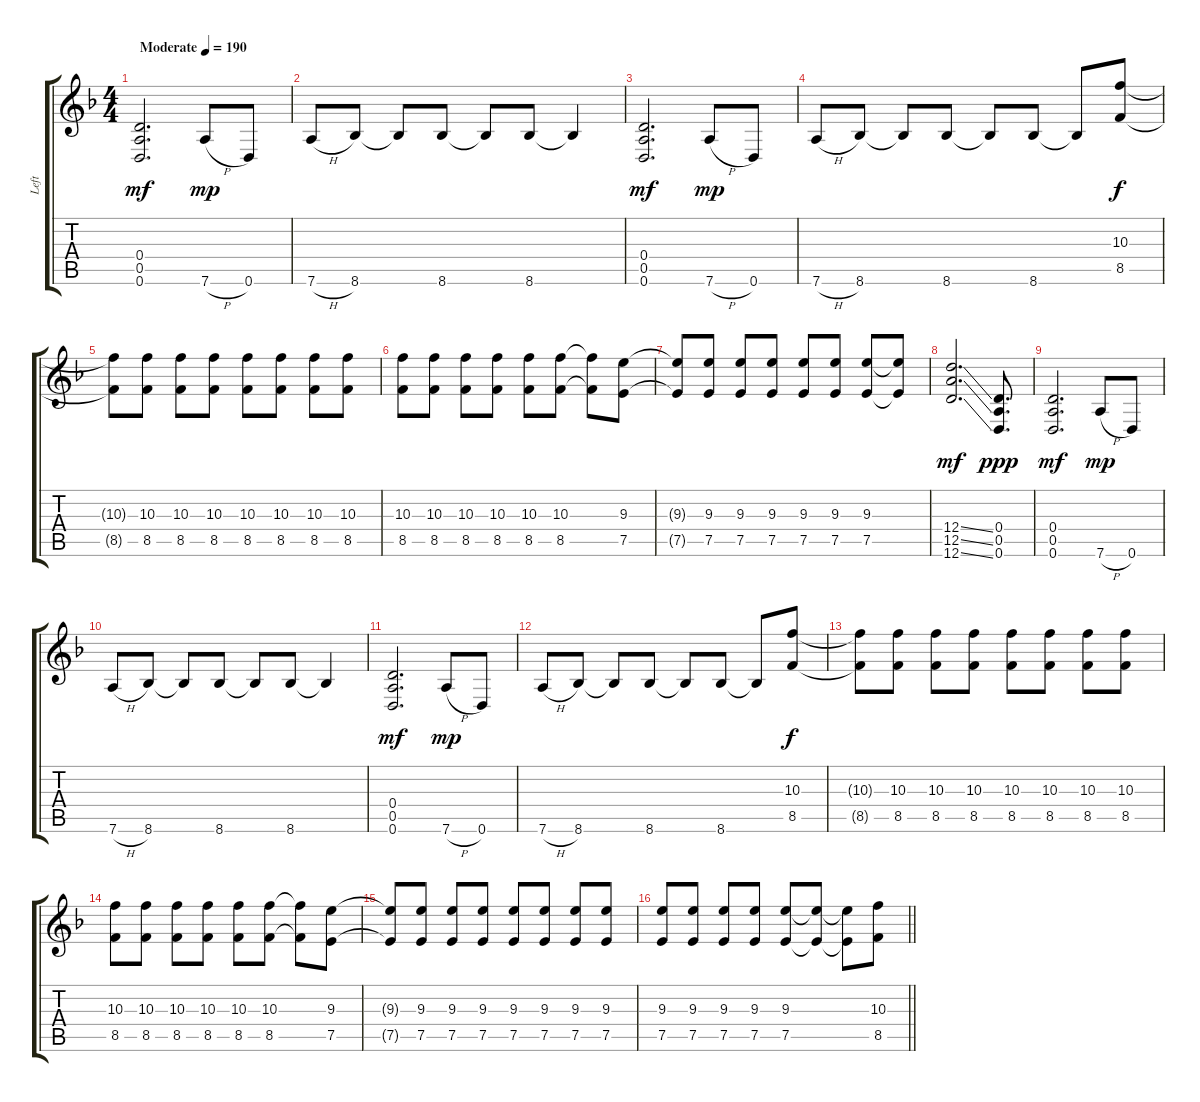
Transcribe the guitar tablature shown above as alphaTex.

\track ("Left" "Left") {instrument overdrivenguitar}
\staff {score tabs}
\tuning (E4 B3 G3 D3 A2 D2) {hide}
\ts (4 4)
\tempo (190 "Moderate")
\clef g2
\ks dminor
(0.4 0.5 0.6).2{d dy mf instrument overdrivenguitar} 7.6{h}.8{dy mp} 0.6.8 |
7.6{h}.8 8.6.8 8.6{t}.8 8.6.8 8.6{t}.8 8.6.8 8.6{t}.4 |
(0.4 0.5 0.6).2{d dy mf} 7.6{h}.8{dy mp} 0.6.8 |
7.6{h}.8 8.6.8 8.6{t}.8 8.6.8 8.6{t}.8 8.6.8 8.6{t}.8 (10.3 8.5).8{dy f} |
(10.3{t} 8.5{t}).8 (10.3 8.5).8 (10.3 8.5).8 (10.3 8.5).8 (10.3 8.5).8 (10.3 8.5).8 (10.3 8.5).8 (10.3 8.5).8 |
(10.3 8.5).8 (10.3 8.5).8 (10.3 8.5).8 (10.3 8.5).8 (10.3 8.5).8 (10.3 8.5).8 (10.3{t} 8.5{t}).8 (9.3 7.5).8 |
(9.3{t} 7.5{t}).8 (9.3 7.5).8 (9.3 7.5).8 (9.3 7.5).8 (9.3 7.5).8 (9.3 7.5).8 (9.3 7.5).8 (9.3{t} 7.5{t}).8 |
(12.4{ss} 12.5{ss} 12.6{ss}).2{d dy mf} (0.4 0.5 0.6).8{d dy ppp} |
(0.4 0.5 0.6).2{d dy mf} 7.6{h}.8{dy mp} 0.6.8 |
7.6{h}.8 8.6.8 8.6{t}.8 8.6.8 8.6{t}.8 8.6.8 8.6{t}.4 |
(0.4 0.5 0.6).2{d dy mf} 7.6{h}.8{dy mp} 0.6.8 |
7.6{h}.8 8.6.8 8.6{t}.8 8.6.8 8.6{t}.8 8.6.8 8.6{t}.8 (10.3 8.5).8{dy f} |
(10.3{t} 8.5{t}).8 (10.3 8.5).8 (10.3 8.5).8 (10.3 8.5).8 (10.3 8.5).8 (10.3 8.5).8 (10.3 8.5).8 (10.3 8.5).8 |
(10.3 8.5).8 (10.3 8.5).8 (10.3 8.5).8 (10.3 8.5).8 (10.3 8.5).8 (10.3 8.5).8 (10.3{t} 8.5{t}).8 (9.3 7.5).8 |
(9.3{t} 7.5{t}).8 (9.3 7.5).8 (9.3 7.5).8 (9.3 7.5).8 (9.3 7.5).8 (9.3 7.5).8 (9.3 7.5).8 (9.3 7.5).8 |
\barLineRight lightlight
(9.3 7.5).8 (9.3 7.5).8 (9.3 7.5).8 (9.3 7.5).8 (9.3 7.5).8 (9.3{t} 7.5{t}).8 (9.3{t} 7.5{t}).8 (10.3 8.5).8
